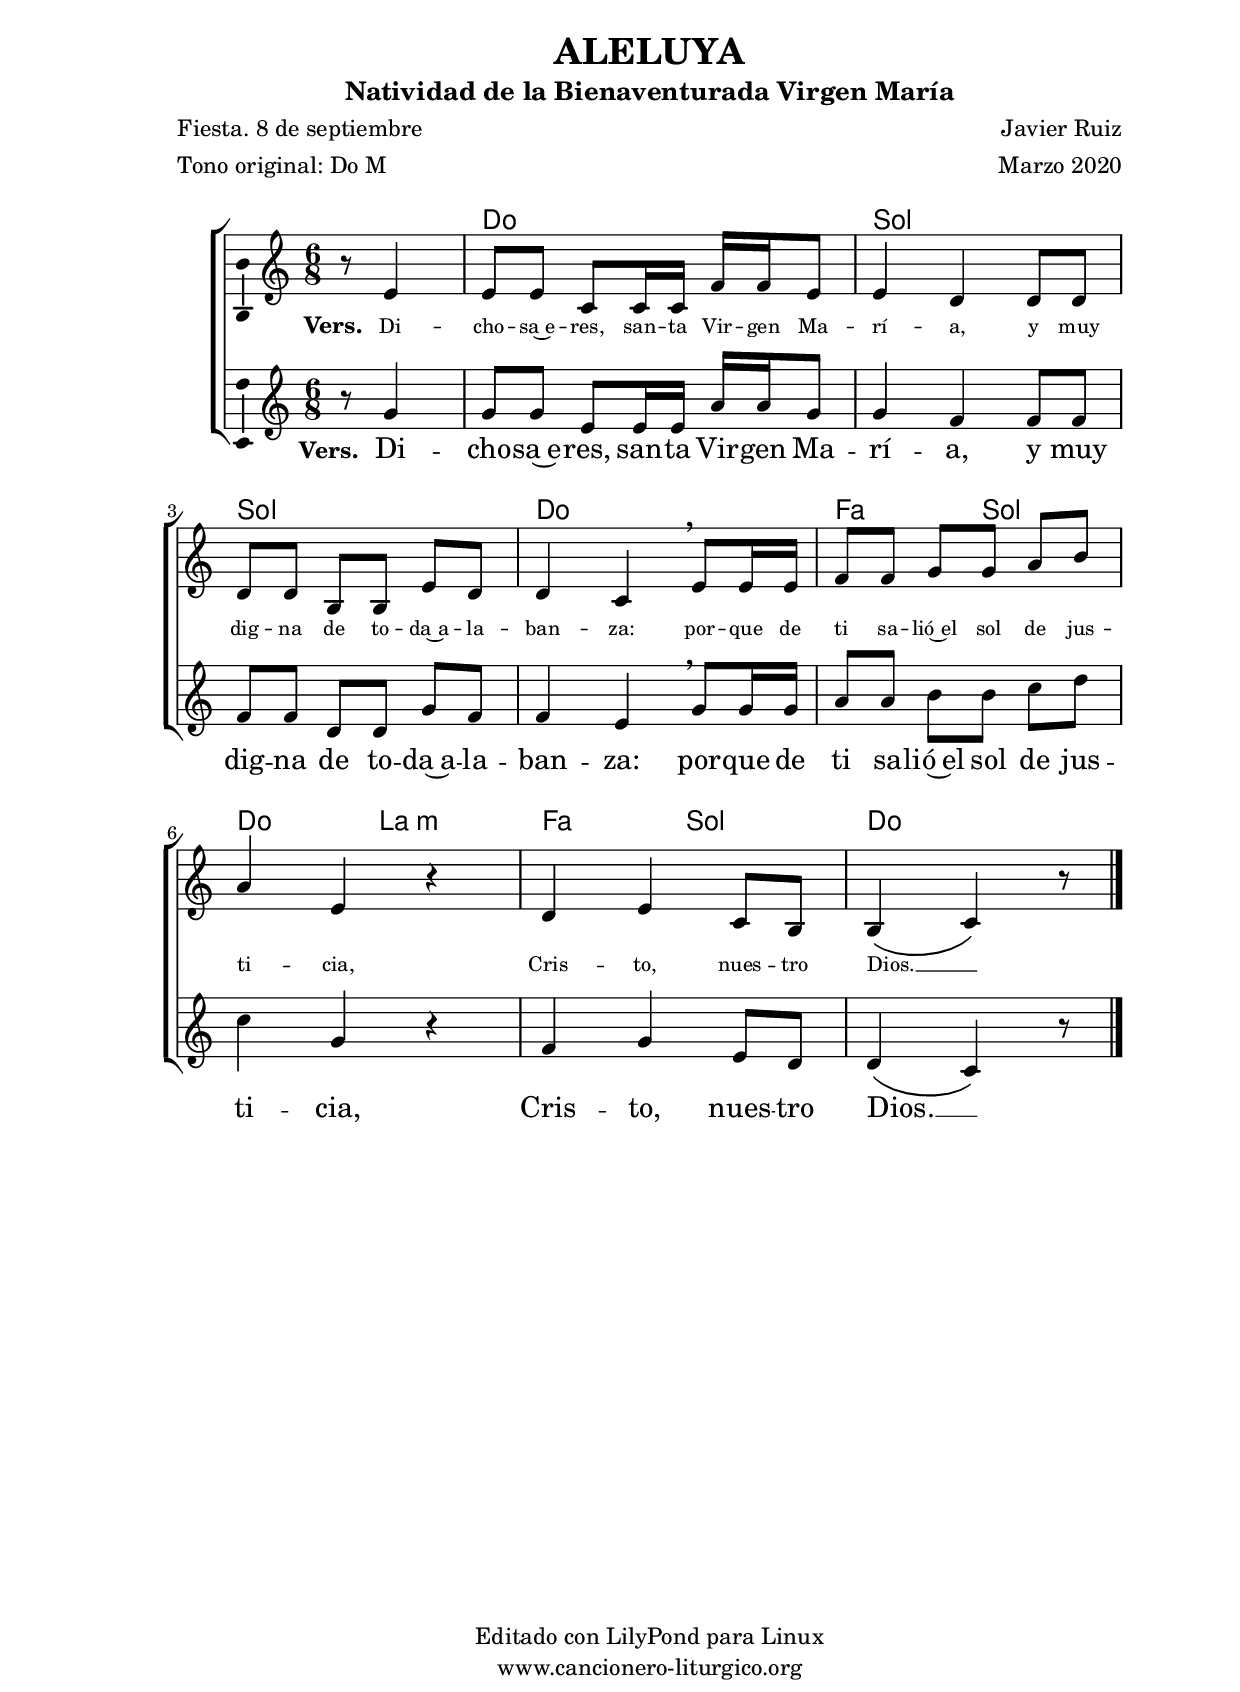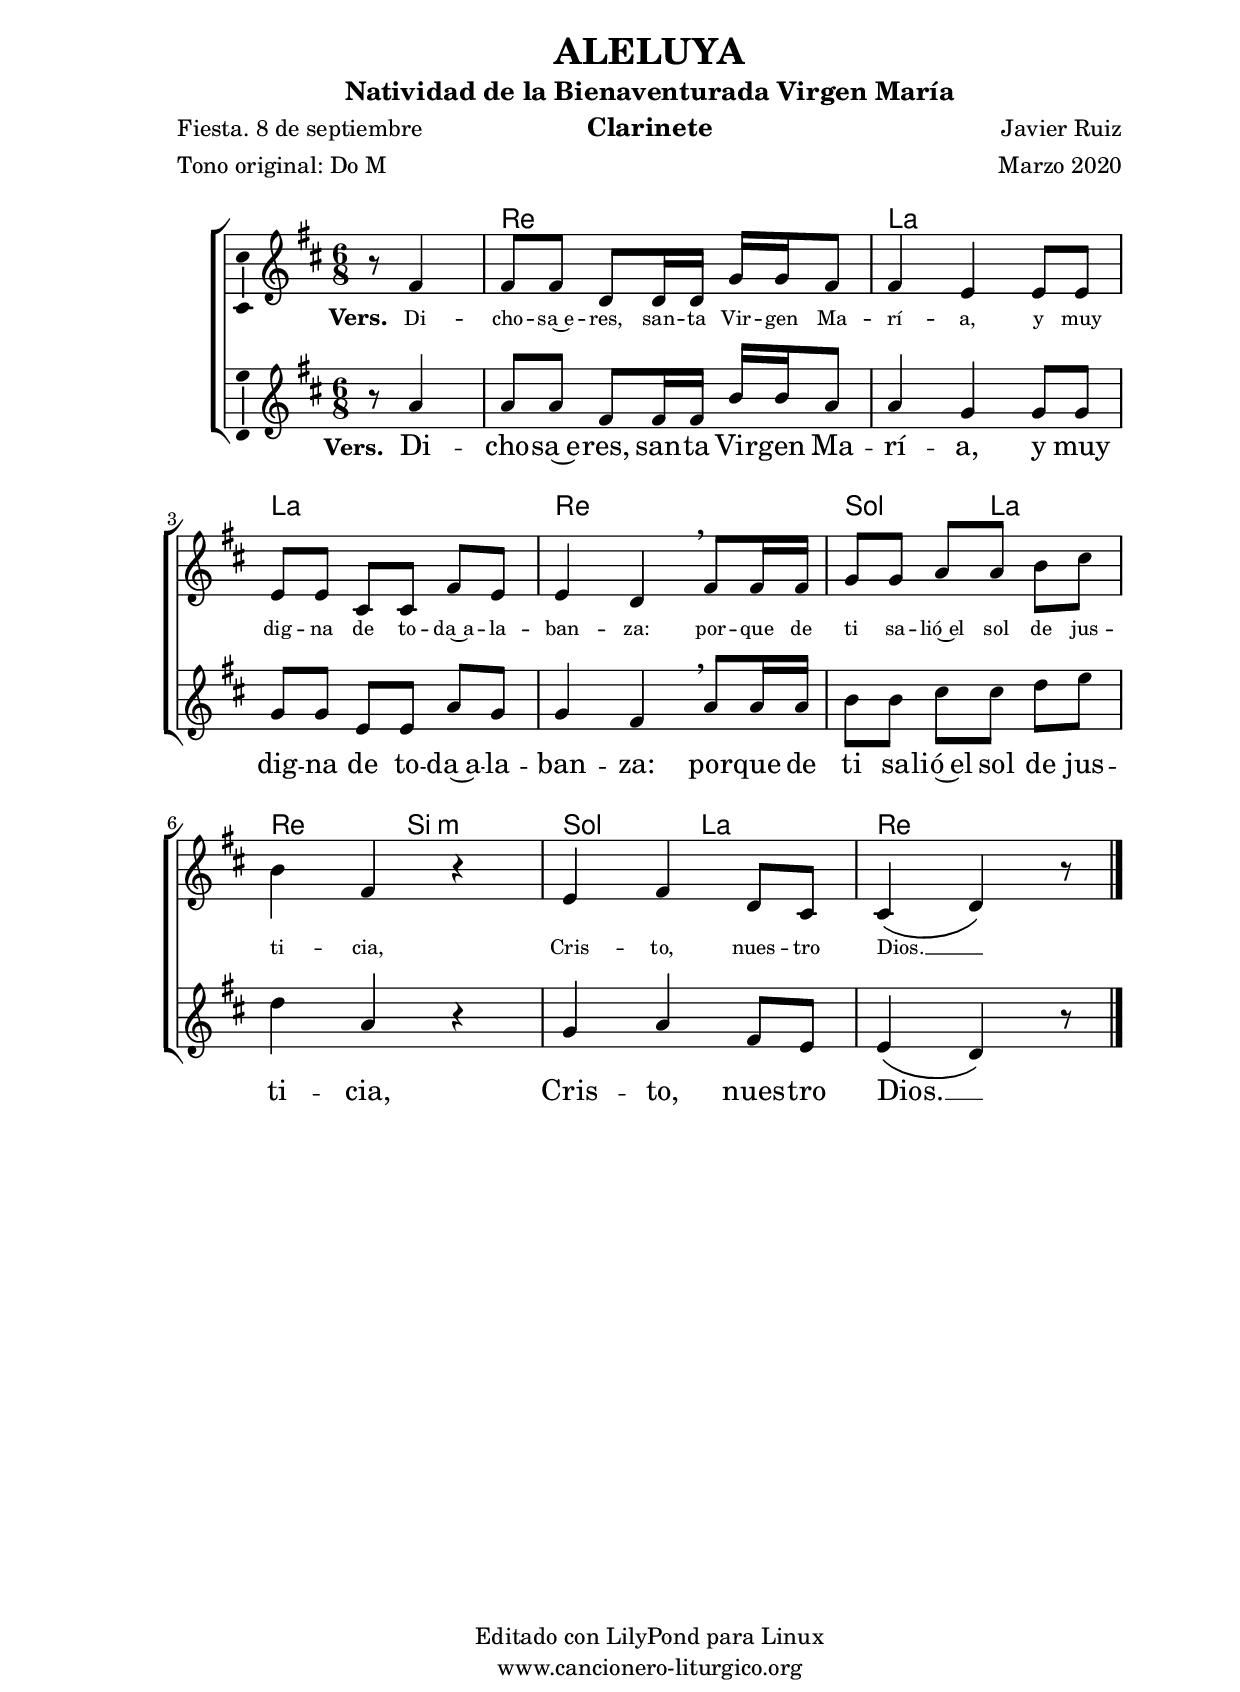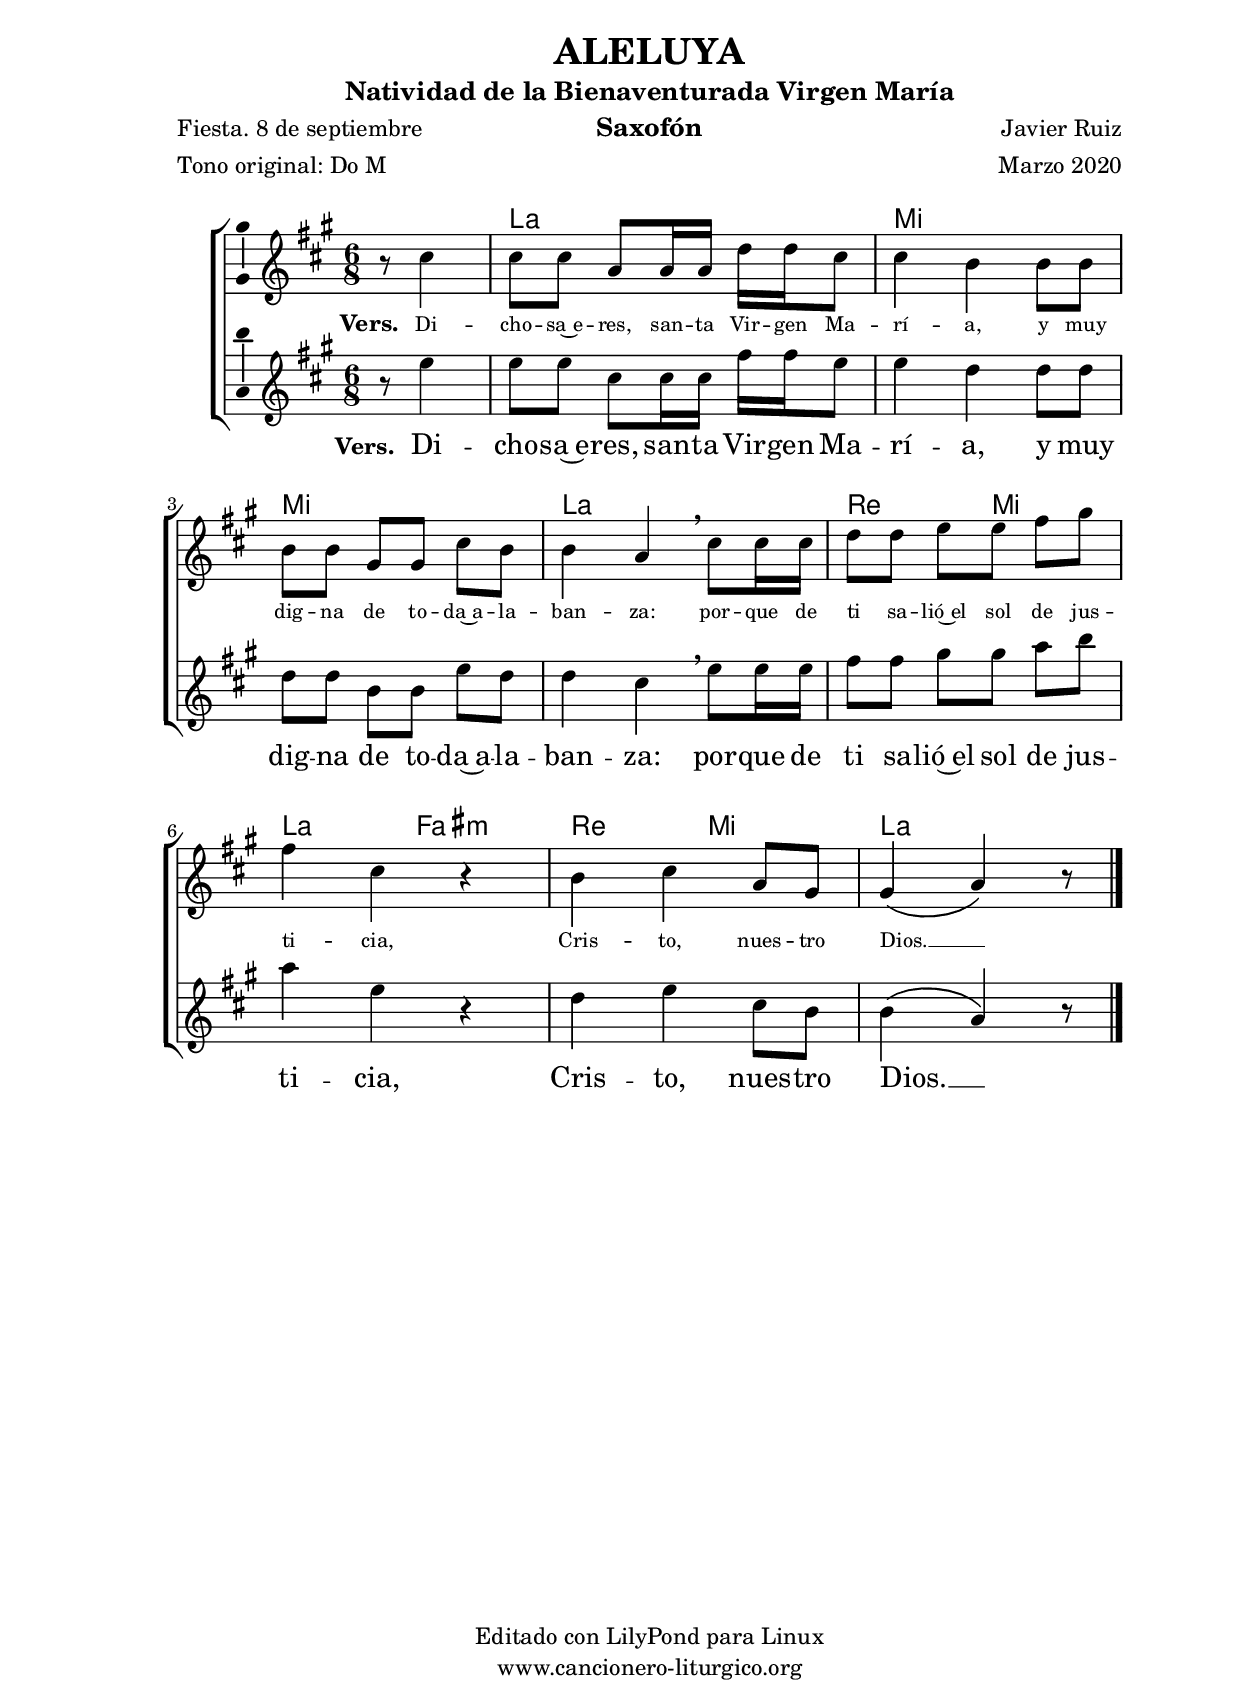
%
%para convertir .midi en .wav:
%timidity filename.midi -Ow -o finename.wav
%
%
%Para convertir de .wav a .mp3:
%lame -h -m j filename.wav
%
%
%para escuchar el midi:
%timidity nombrefichero.midi
%


%versión de lilypond para la que se ha escrito esta partitura:
\version "2.16.0"

	%Tamaño papel
	#(set-default-paper-size "a4")
	%Tamaño partitura
	#(set-global-staff-size 20)
	%No responde al pulsar sobre una nota
	#(ly:set-option 'point-and-click #f)

%parámetros del encabezamiento:
\header {
	title = "ALELUYA"
	subtitle = "Natividad de la Bienaventurada Virgen María"
	composer = "Javier Ruiz"
	poet = "Fiesta. 8 de septiembre"
	meter = "Tono original: Do M"
	arranger = "Marzo 2020"
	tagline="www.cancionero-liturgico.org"
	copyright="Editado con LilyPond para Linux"
	}

%parámetros asociados al papel:
\paper  {
	oddHeaderMarkup = \markup {\fill-line { \on-the-fly #not-first-page \fromproperty #'header:title \on-the-fly #not-first-page \fromproperty #'header:composer }}
	evenHeaderMarkup = \markup {\fill-line { \fromproperty #'header:composer \fromproperty #'header:title }}
	#(set-paper-size "a4")
	print-page-number = ##f
	first-page-number = 1
	print-first-page-number = ##f
%	head-separation = 3.0 \cm
	top-margin = 1.5 \cm
%	top-margin = 2.0 \cm
%%%	bottom-margin = 0.5\cm
	bottom-margin = 0.2\cm
	left-margin = 3.0 \cm
	line-width = 16.0 \cm 
	indent = 8\mm
	interscoreline = 2.\mm
	between-system-space = 15\mm
%	para que las partituras no llenen la hoja:
	ragged-bottom = ##t
%	idem para la última hoja:
	ragged-last-bottom = ##f
%	para que las partituras llenen el ancho del papel:
	ragged-last = ##f
	after-title-space = 2.5 \cm
%page-count=2
system-count=3

	%Flexible Vertical Spacing
%	markup-markup-spacing =
%	#'((basic-distance . 15) (minimum-distance . 15) (padding . 3))
	markup-system-spacing =
	#'((basic-distance . 15) (minimum-distance . 15) (padding . 3))
	system-system-spacing =
	#'((basic-distance . 15) (minimum-distance . 15) (padding . 3))
	score-system-spacing =
	#'((basic-distance . 15) (minimum-distance . 15) (padding . 5))
%	top-system-spacing = % header
%	#'((basic-distance . 8) (minimum-distance . 0) (padding . 0))
%	top-markup-spacing =
%	#'((basic-distance . 20) (minimum-distance . 20) (padding . 0))
	last-bottom-spacing = % footer
	#'((basic-distance . 5) (minimum-distance . 5) (padding . 0))
%	score-markup-spacing =
%	#'((basic-distance . 16) (minimum-distance . 13) (padding . 0))

	}


%parámetros que afectan a toda la partitura:
global =  {
	%clave de sol (G):
	\clef G
	%armadura:
%	\transpose ees f
	\key c \major
	\tempo 4.=60
	\set Score.tempoHideNote = ##t
	}


acordes = {
	\italianChords
	\chordmode {
%	\transpose ees f
{

s4.
c4. c g g g g c c f g c a:m f g c c4

	}
	}
}


melodiatrompeta = 
%	\transpose ees f
{

	\relative c''{
	\time 6/8

\partial4.
r4.
r2.
r8 g16 a b c d4.
r2.
r8 c16 d e f g4.
r2.
r8 c,16 b a g a4.
r2.
r8 c16 d c b c4

}
	\bar "|."
	}


melodiatres = 
%	\transpose ees f
{

	\relative c'{
	\time 6/8

\partial4.
r8 e4
e8 e c8 [c16 c] f16 f e8
e4 d4 \noBeam d8 d
d8 d b8 [b] e8 d
d4 c4 \breathe e8 e16 e
f8 f g8 [g] a8 b
a4 e4 r4
d4 e4 c8 b
b4 \(c4\) r8

}

	\bar "|."
	}


melodiabajo = 
%	\transpose ees f
{

	%clave de fa (F):
	\clef F

	\relative c{
	\time 6/8

\partial4.
r4.
c4 c8 c4.
g4 g8 g4.
g4 g8 g4.
c4 c8 c4.
f4 f8 g4 g8
c,4 c8 a4 a8
f'4 f8 g4 g8
c,4 c8 c4

}

	\bar "|."
	}


melodia = 
%	\transpose ees f
{

	\relative c'{
	\time 6/8

\partial4.
r8 g'4
g8 [g] \noBeam e8 [e16 e] \noBeam a16 [a g8]
g4 f4 f8 f
f8 [f] \noBeam d8 [d] \noBeam g8 [f]
f4 e4 \breathe g8 [g16 g]
a8 [a] \noBeam b [b] c8 [d]
c4 g \noBeam r4
f4 g e8 [d]
d4 \(c4\) r8

}

	\bar "|."
	}


texto = \lyricmode {
\set stanza =#"Vers. "
Di -- cho -- sa~e -- res, san -- ta Vir -- gen Ma -- rí -- a,
y muy dig -- na de to -- da~a -- la -- ban -- za:
por -- que de ti sa -- lió~el sol de jus -- ti -- cia,
Cris -- to, nues -- tro Dios. __ _
	}

textotres = \lyricmode {
\override LyricText #'font-size = #-1
\set stanza =#"Vers. "
Di -- cho -- sa~e -- res, san -- ta Vir -- gen Ma -- rí -- a,
y muy dig -- na de to -- da~a -- la -- ban -- za:
por -- que de ti sa -- lió~el sol de jus -- ti -- cia,
Cris -- to, nues -- tro Dios. __ _
	}


acordesStaff = \context ChordNames = acordesStaff <<
	\set chordChanges = ##t
	\acordes
	>>

voztrompetaStaff = \context Voice = voztrompetaStaff
<<
	\override Staff.StaffSymbol #'staff-space = #(magstep -0.35)
	\set Staff.midiInstrument = #"trumpet"
	\set Staff.midiMinimumVolume = #0.4
	\set Staff.midiMaximumVolume = #0.6
	\global
	\melodiatrompeta
	>>

voztresStaff = \context Voice = voztresStaff
\with {\consists "Ambitus_engraver"}
<<
%	\override Staff.StaffSymbol #'staff-space = #(magstep -0.35)
	\set Staff.midiInstrument = #"violin"
	\set Staff.midiMinimumVolume = #0.6
	\set Staff.midiMaximumVolume = #0.8
	\global
	\relative c' \melodiatres
	>>

vozStaff = \context Voice = vozStaff
\with {\consists "Ambitus_engraver"}
<<
%	\set Staff.instrumentName = ""
%	\set Staff.shortInstrumentName = ""
%	\set Staff.midiInstrument = #"clarinet"
%	\set Staff.midiInstrument = #"cello"
	\set Staff.midiInstrument = #"flute"
%	\set Staff.midiInstrument = #"electric guitar (jazz)"
%	\set Staff.midiInstrument = #"english horn"
%	\set Staff.midiInstrument = #"violin"
%	\set Staff.midiInstrument = #"glockenspiel"
	\set Staff.midiMinimumVolume = #0.8
	\set Staff.midiMaximumVolume = #1.0
	\global
	\melodia
	>>

vozbajoStaff = \context Voice = vozbajoStaff
<<
	\override Staff.StaffSymbol #'staff-space = #(magstep -0.35)
	\set Staff.midiInstrument = #"english horn"
	\set Staff.midiMinimumVolume = #0.6
	\set Staff.midiMaximumVolume = #0.8
	\global
	\melodiabajo
	>>

textoStaff = \context Lyrics = textoStaff <<
	\lyricsto vozStaff \texto
	>>

textotresStaff = \context Lyrics = textotresStaff <<
	\lyricsto voztresStaff \textotres
	>>


\book {
	\score {
		<<
		\context ChoirStaff {
%			\override StaffGroup.SystemStartBracket #'collapse-height = #1
%			\override Score.SystemStartBar #'collapse-height = #1
			<<
			\acordesStaff
%			\voztrompetaStaff
			\voztresStaff
			\textotresStaff
			\vozStaff
			\textoStaff
%			\vozbajoStaff
			>>
			}
		>>
		\layout {
	    		\context {
				\Lyrics
				\override LyricText #'font-size = #2
				}
	   		 \context {
				\Score
				\override StaffSymbol #'staff-space = #(magstep +3)
				}
			}
		}
	\score {
		\unfoldRepeats
		<<
		\context ChoirStaff {
			<<
			\acordesStaff
			\voztrompetaStaff
			\voztresStaff
			\vozStaff
			\vozbajoStaff
			>>
			}
		>>
		\midi {
	  		\context {
	  			\Score
				tempoWholesPerMinute = #(ly:make-moment 70 4)
				}
			}
		}
	}


%Partitura para clarinete
#(define output-suffix "C")
\book {
	\header{
		instrument = "Clarinete"
		}
	\score {
		<<
		\context ChoirStaff {
%			\override StaffGroup.SystemStartBracket #'collapse-height = #1
%			\override Score.SystemStartBar #'collapse-height = #1
\transpose c d
			<<
			\acordesStaff
%			\voztrompetaStaff
			\voztresStaff
			\textotresStaff
			\vozStaff
			\textoStaff
%			\vozbajoStaff
			>>
			}
		>>
		\layout {
	    		\context {
				\Lyrics
				\override LyricText #'font-size = #2
				}
	   		 \context {
				\Score
				\override StaffSymbol #'staff-space = #(magstep +3)
				}
			}
		}
	}


%Partitura para saxofón
#(define output-suffix "S")
\book {
	\header{
		instrument = "Saxofón"
		}
	\score {
		<<
		\context ChoirStaff {
%			\override StaffGroup.SystemStartBracket #'collapse-height = #1
%			\override Score.SystemStartBar #'collapse-height = #1
\transpose c a
			<<
			\acordesStaff
%			\voztrompetaStaff
			\voztresStaff
			\textotresStaff
			\vozStaff
			\textoStaff
%			\vozbajoStaff
			>>
			}
		>>
		\layout {
	    		\context {
				\Lyrics
				\override LyricText #'font-size = #2
				}
	   		 \context {
				\Score
				\override StaffSymbol #'staff-space = #(magstep +3)
				}
			}
		}
	}


